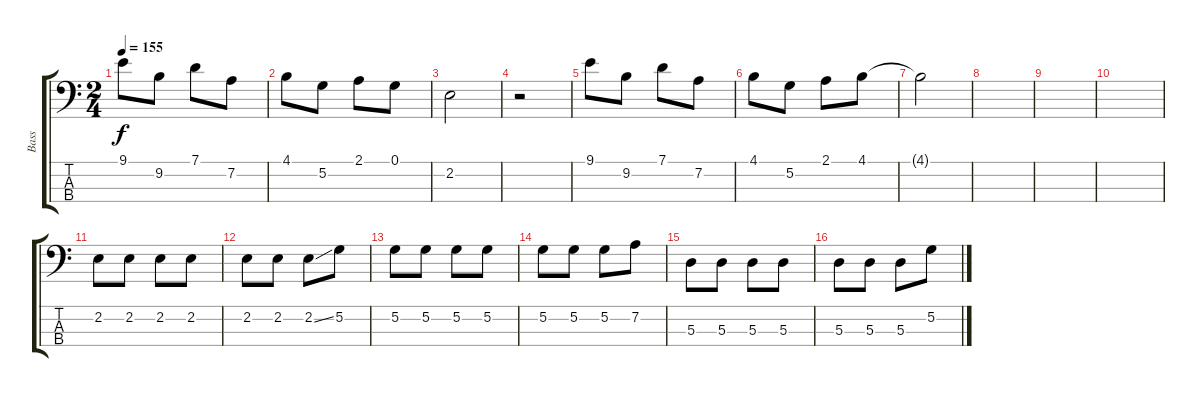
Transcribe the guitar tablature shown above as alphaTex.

\track ("Bass" "Bass") {instrument synthbass2}
\staff {score tabs}
\tuning (G2 D2 A1 E1) {hide}
\ts (2 4)
\tempo 155
\clef f4
\ks c
9.1.8{dy f instrument fretlessbass} 9.2.8 7.1.8 7.2.8 |
4.1.8 5.2.8 2.1.8 0.1.8 |
2.2.2 |
r.2 |
9.1.8{instrument fretlessbass} 9.2.8 7.1.8 7.2.8 |
4.1.8 5.2.8 2.1.8 4.1.8 |
4.1{t}.2 |
|
|
|
2.2.8{instrument synthbass2} 2.2.8 2.2.8 2.2.8 |
2.2.8 2.2.8 2.2{ss}.8 5.2.8 |
5.2.8 5.2.8 5.2.8 5.2.8 |
5.2.8 5.2.8 5.2.8 7.2.8 |
5.3.8 5.3.8 5.3.8 5.3.8 |
5.3.8 5.3.8 5.3.8 5.2.8
